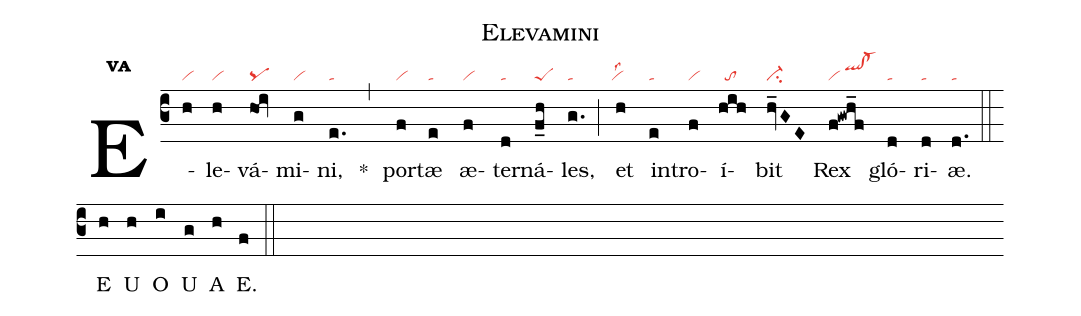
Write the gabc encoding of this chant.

name:Elevamini;
office-part:an;
mode:5a;
nabc-lines:1;
%%
initial-style: 0;
name: Elevamini;
mode: 5;
office-part: Antiphona;
annotation: Ant.;
annotation: v a;
nabc-lines: 1;
%%
(c3) E(h|vi)le(h|vi)vá(hoi|pq)mi(g|vi)ni,(e.|ta) <sp>*</sp>(,) por(f|vi)tæ(e|ta) æ(f|vi)ter(d|ta)ná(f_h|peS)les,(g.|ta) (;) et(h|`vilss2) in(e|ta)tro(f|vi)í(hih|//to)bit(hv_GE|ci-) Rex(f!gwh_f|vi/qlhj!cl-hj) gló(d|ta)ri(d|ta)æ.(d.|ta) (::)
<eu>E(h) U(h) O(i) U(g) A(h) E.(f) </eu>(::)
